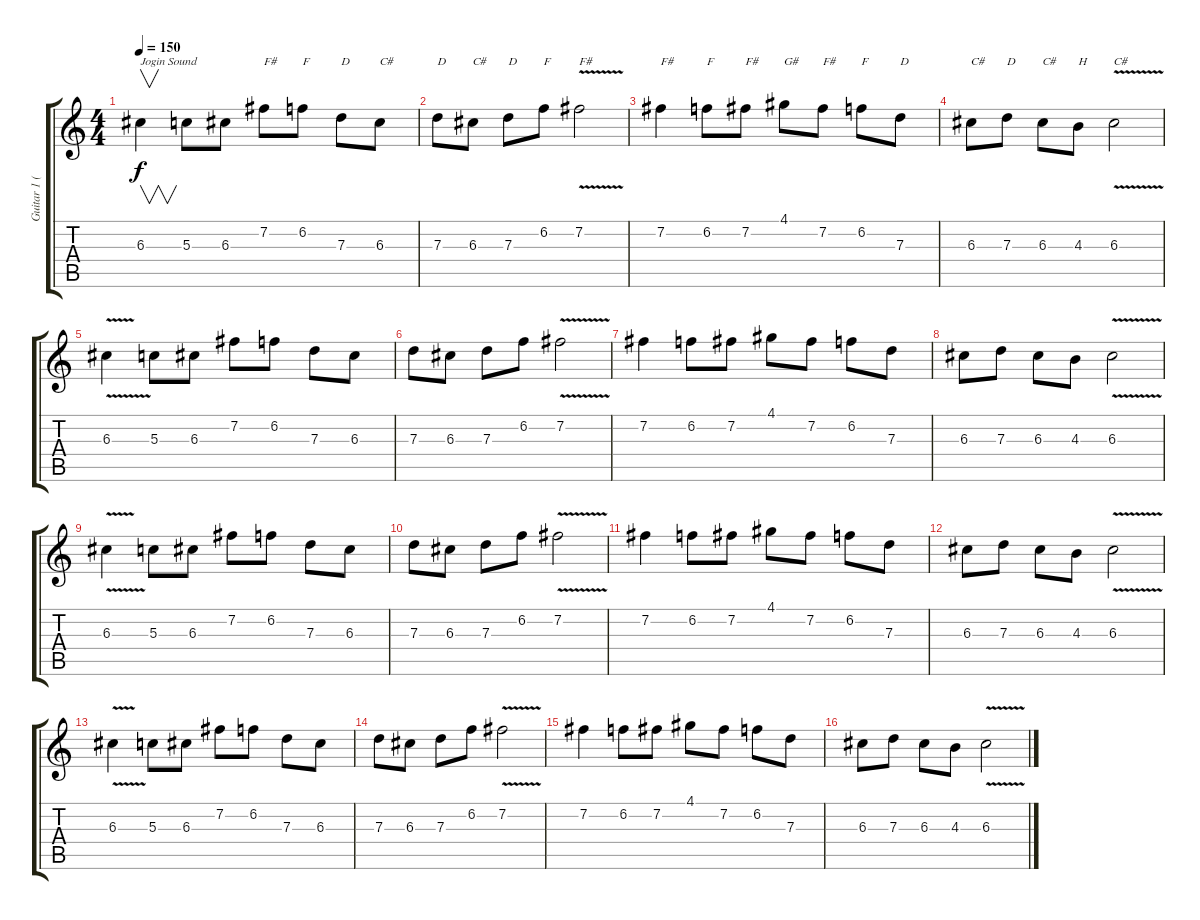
\track ("Guitar 1 (Saboter)" "Guitar 1 (") {instrument distortionguitar}
\staff {score tabs}
\tuning (E4 B3 G3 D3 A2 E2) {hide}
\ts (4 4)
\tempo 150
\clef g2
\ks c
6.3.4{v txt "Jogin Sound " dy f volume 16 instrument electricguitarmuted} 5.3.8 6.3.8 7.2.8{txt "F#"} 6.2.8{txt "F"} 7.3.8{txt "D"} 6.3.8{txt "C#"} |
7.3.8{txt "D"} 6.3.8{txt "C#"} 7.3.8{txt "D"} 6.2.8{txt "F"} 7.2{v}.2{txt "F#"} |
7.2.4{txt "F#"} 6.2.8{txt "F"} 7.2.8{txt "F#"} 4.1.8{txt "G#"} 7.2.8{txt "F#"} 6.2.8{txt "F"} 7.3.8{txt "D"} |
6.3.8{txt "C#"} 7.3.8{txt "D"} 6.3.8{txt "C#"} 4.3.8{txt "H"} 6.3{v}.2{txt "C#"} |
6.3{v}.4 5.3.8 6.3.8 7.2.8 6.2.8 7.3.8 6.3.8 |
7.3.8 6.3.8 7.3.8 6.2.8 7.2{v}.2 |
7.2.4 6.2.8 7.2.8 4.1.8 7.2.8 6.2.8 7.3.8 |
6.3.8 7.3.8 6.3.8 4.3.8 6.3{v}.2 |
6.3{v}.4 5.3.8 6.3.8 7.2.8 6.2.8 7.3.8 6.3.8 |
7.3.8 6.3.8 7.3.8 6.2.8 7.2{v}.2 |
7.2.4 6.2.8 7.2.8 4.1.8 7.2.8 6.2.8 7.3.8 |
6.3.8 7.3.8 6.3.8 4.3.8 6.3{v}.2 |
6.3{v}.4 5.3.8 6.3.8 7.2.8 6.2.8 7.3.8 6.3.8 |
7.3.8 6.3.8 7.3.8 6.2.8 7.2{v}.2 |
7.2.4 6.2.8 7.2.8 4.1.8 7.2.8 6.2.8 7.3.8 |
6.3.8 7.3.8 6.3.8 4.3.8 6.3{v}.2
